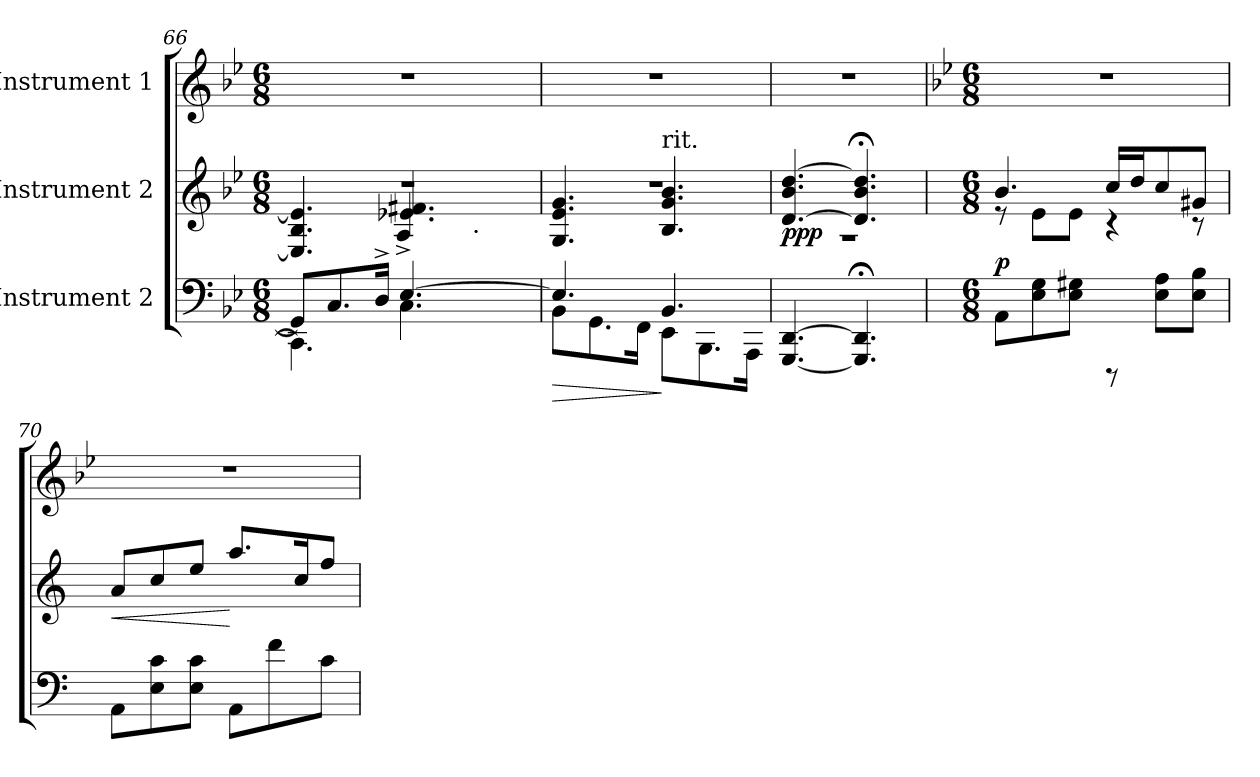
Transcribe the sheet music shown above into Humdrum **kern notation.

**kern	**dynam	**kern	**dynam	**kern
*part3	*part3	*part2	*part2	*part1
*staff3	*staff3	*staff2	*staff2	*staff1
*I"Instrument 2	*	*I"Instrument 2	*	*I"Instrument 1
*clefF4	*	*clefG2	*	*clefG2
*k[b-e-]	*	*k[b-e-]	*	*k[b-e-]
*B-:	*	*B-:	*	*B-:
*M6/8	*	*M6/8	*	*M6/8
=66	=66	=66	=66	=66
*^	*	*^	*	*
*	*	*	*	*^	*	*
*	*	*	*	*	*^	*	*
8GG/L]	4.CC\]	.	4.B-/ 4.E/] 4.e/]	4.ryy	2.r	2ryy	.	2.r
8.C/	.	.	.	.	.	.	.	.
16D^>/J	.	.	.	.	.	.	.	.
[>4.E-/	4.C\	.	4.e-X/ 4.f#X/	4A^>/	.	.	.	.
.	.	.	.	.	.	16ryy	.	.
.	.	.	.	.	.	64ryy	.	.
!	!	!	!	!	!	!LO:TX:b:t=.	!	!
.	.	.	.	.	.	8ryy	.	.
.	.	.	.	8ryy	.	.	.	.
.	.	.	.	.	.	32.ryy	.	.
=67	=67	=67	=67	=67	=67	=67	=67	=67
!	!	!LO:HP:b	!	!	!	!	!	!
*	*	*	*	*v	*v	*v	*	*
4.E-/]	8BB-\L	>	4.e-/ 4.G/ 4.g/	2.r	.	2.r
.	8.GG\	.	.	.	.	.
.	16FF\J	.	.	.	.	.
!	!	!	!LO:TX:a:t=rit.	!	!	!
4.BB-/	8EE-\L	]	4.b-/ 4.g/ 4.B-/	.	.	.
.	8.BBB-\	.	.	.	.	.
.	16AAA\J	.	.	.	.	.
=68	=68	=68	=68	=68	=68	=68
!	!	!	!	!	!LO:DY:b	!
*v	*v	*	*	*	*	*
[>4.GGG/ [>4.DD/	.	4.b-/ [>4.d/ [>4.dd/	2.r	ppp	2.r
4.DD/];< 4.GGG/];<	.	4.dd/];< 4.b-/;< 4.d/];<	.	.	.
!!LO:PB:g=z
=69!	=69!	=69!	=69!	=69!	=69!
*k[]	*	*k[]	*	*	*
*C:	*	*C:	*	*	*
*M6/8	*	*M6/8	*	*	*M6/8
!	!LO:DY:a	!	!	!	!
8AA\L	p	4.b/	8rd	.	2.r
8G\ 8E\	.	.	8e\L	.	.
8E\ 8G#X\J	.	.	8e\J	.	.
8rCCC	.	16cc/L	4rc	.	.
.	.	16dd/	.	.	.
8A\ 8E\L	.	8cc/	.	.	.
8B\ 8E\J	.	8g#X/J	8rc	.	.
=70	=70	=70	=70	=70	=70
!	!	!	!	!LO:HP:b	!
*	*	*v	*v	*	*
8AA\L	.	8a/L	<	2.r
8E\ 8c\	.	8cc/	.	.
8c\ 8E\J	.	8ee/J	.	.
8AA\L	.	8.aa/L	[	.
8f\	.	.	.	.
.	.	16cc/	.	.
8c\J	.	8ff/J	.	.
=	=	=	=	=
*-	*-	*-	*-	*-
